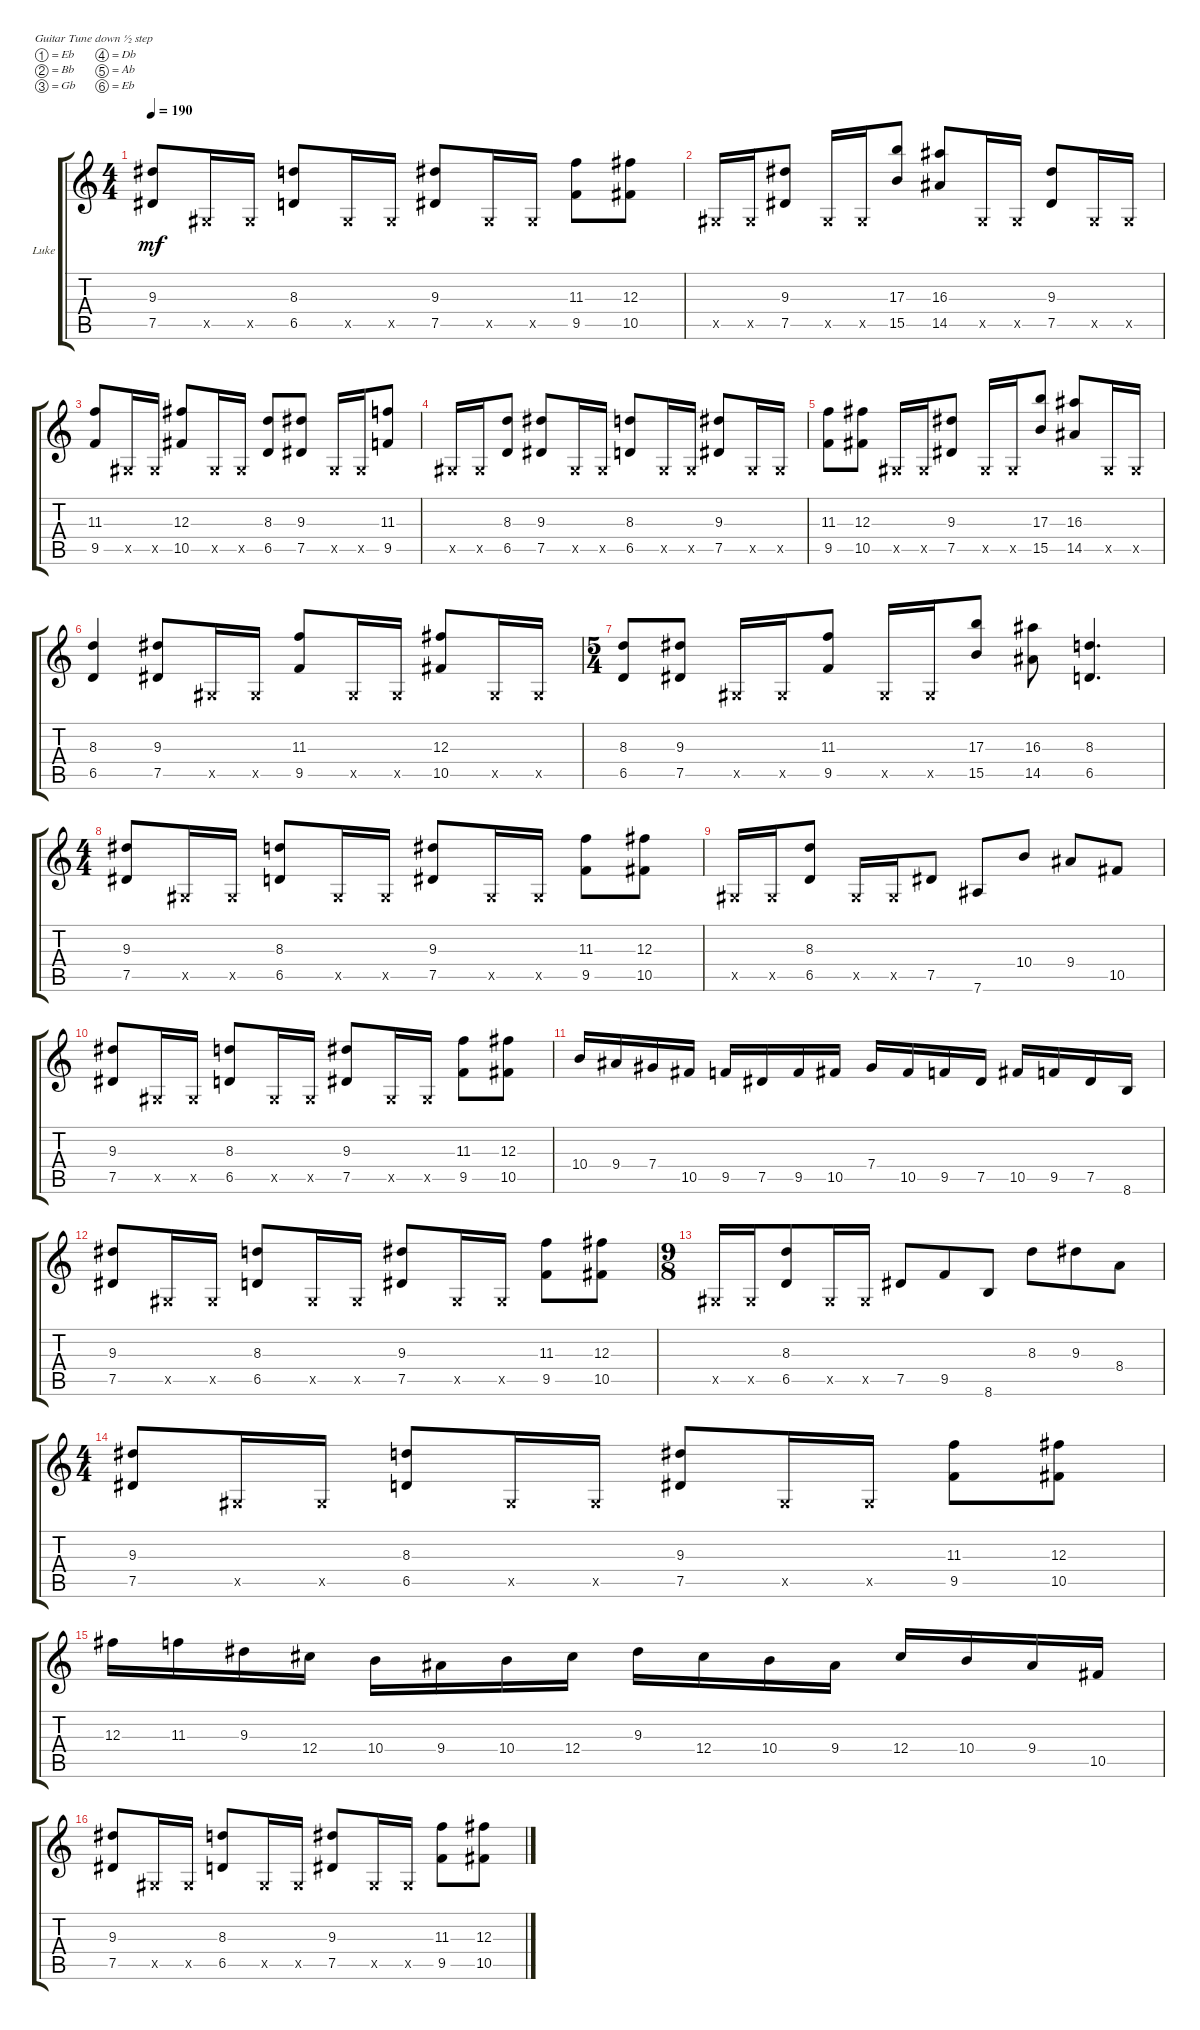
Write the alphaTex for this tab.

\defaultSystemsLayout 4
\bracketExtendMode groupsimilarinstruments
\firstSystemTrackNameOrientation horizontal
\otherSystemsTrackNameOrientation horizontal
\track ("Luke Hoskin" "Luke") {instrument overdrivenguitar}
\staff {score tabs}
\tuning (Eb4 Bb3 Gb3 Db3 Ab2 Eb2)
\ts (4 4)
\tempo 190
\clef g2
\scale
1.06936
\ks c
(7.5 9.3).8{dy mf instrument overdrivenguitar} 0.5{x}.16 0.5{x}.16 (6.5 8.3).8 0.5{x}.16 0.5{x}.16 (7.5 9.3).8 0.5{x}.16 0.5{x}.16 (9.5 11.3).8 (10.5 12.3).8 |
\scale
0.930643 0.5{x}.16 0.5{x}.16 (7.5 9.3).8 0.5{x}.16 0.5{x}.16 (15.5 17.3).8 (14.5 16.3).8 0.5{x}.16 0.5{x}.16 (7.5 9.3).8 0.5{x}.16 0.5{x}.16 |
\scale
1.03909 (9.5 11.3).8 0.5{x}.16 0.5{x}.16 (10.5 12.3).8 0.5{x}.16 0.5{x}.16 (6.5 8.3).8 (7.5 9.3).8 0.5{x}.16 0.5{x}.16 (9.5 11.3).8 |
\scale
0.960908 0.5{x}.16 0.5{x}.16 (6.5 8.3).8 (9.3 7.5).8 0.5{x}.16 0.5{x}.16 (6.5 8.3).8 0.5{x}.16 0.5{x}.16 (7.5 9.3).8 0.5{x}.16 0.5{x}.16 |
\scale
1.03909 (9.5 11.3).8 (10.5 12.3).8 0.5{x}.16 0.5{x}.16 (7.5 9.3).8 0.5{x}.16 0.5{x}.16 (15.5 17.3).8 (14.5 16.3).8 0.5{x}.16 0.5{x}.16 |
\scale
0.960908 (6.5 8.3).4 (7.5 9.3).8 0.5{x}.16 0.5{x}.16 (9.5 11.3).8 0.5{x}.16 0.5{x}.16 (10.5 12.3).8 0.5{x}.16 0.5{x}.16 |
\ts (5 4)
\scale
1.06936 (6.5 8.3).8 (7.5 9.3).8 0.5{x}.16 0.5{x}.16 (9.5 11.3).8 0.5{x}.16 0.5{x}.16 (15.5 17.3).8 (14.5 16.3).8 (6.5 8.3).4{d} |
\ts (4 4)
\scale
0.930643 (7.5 9.3).8 0.5{x}.16 0.5{x}.16 (6.5 8.3).8 0.5{x}.16 0.5{x}.16 (7.5 9.3).8 0.5{x}.16 0.5{x}.16 (9.5 11.3).8 (10.5 12.3).8 |
\scale
1.03909 0.5{x}.16 0.5{x}.16 (6.5 8.3).8 0.5{x}.16 0.5{x}.16 7.5.8 7.6.8 10.4.8 9.4.8 10.5.8 |
\scale
0.960908 (7.5 9.3).8 0.5{x}.16 0.5{x}.16 (6.5 8.3).8 0.5{x}.16 0.5{x}.16 (7.5 9.3).8 0.5{x}.16 0.5{x}.16 (9.5 11.3).8 (10.5 12.3).8 |
\scale
1.03909 10.4.16 9.4.16 7.4.16 10.5.16 9.5.16 7.5.16 9.5.16 10.5.16 7.4.16 10.5.16 9.5.16 7.5.16 10.5.16 9.5.16 7.5.16 8.6.16 |
\scale
0.960908 (7.5 9.3).8 0.5{x}.16 0.5{x}.16 (6.5 8.3).8 0.5{x}.16 0.5{x}.16 (7.5 9.3).8 0.5{x}.16 0.5{x}.16 (9.5 11.3).8 (10.5 12.3).8 |
\ts (9 8)
\scale
1.06936 0.5{x}.16 0.5{x}.16 (6.5 8.3).8 0.5{x}.16 0.5{x}.16 7.5.8 9.5.8 8.6.8 8.3.8 9.3.8 8.4.8 |
\ts (4 4)
\scale
0.930643 (7.5 9.3).8 0.5{x}.16 0.5{x}.16 (6.5 8.3).8 0.5{x}.16 0.5{x}.16 (7.5 9.3).8 0.5{x}.16 0.5{x}.16 (9.5 11.3).8 (10.5 12.3).8 |
\scale
1.03909 12.3.16 11.3.16 9.3.16 12.4.16 10.4.16 9.4.16 10.4.16 12.4.16 9.3.16 12.4.16 10.4.16 9.4.16 12.4.16 10.4.16 9.4.16 10.5.16 |
\scale
0.960908 (7.5 9.3).8 0.5{x}.16 0.5{x}.16 (6.5 8.3).8 0.5{x}.16 0.5{x}.16 (7.5 9.3).8 0.5{x}.16 0.5{x}.16 (9.5 11.3).8 (10.5 12.3).8
